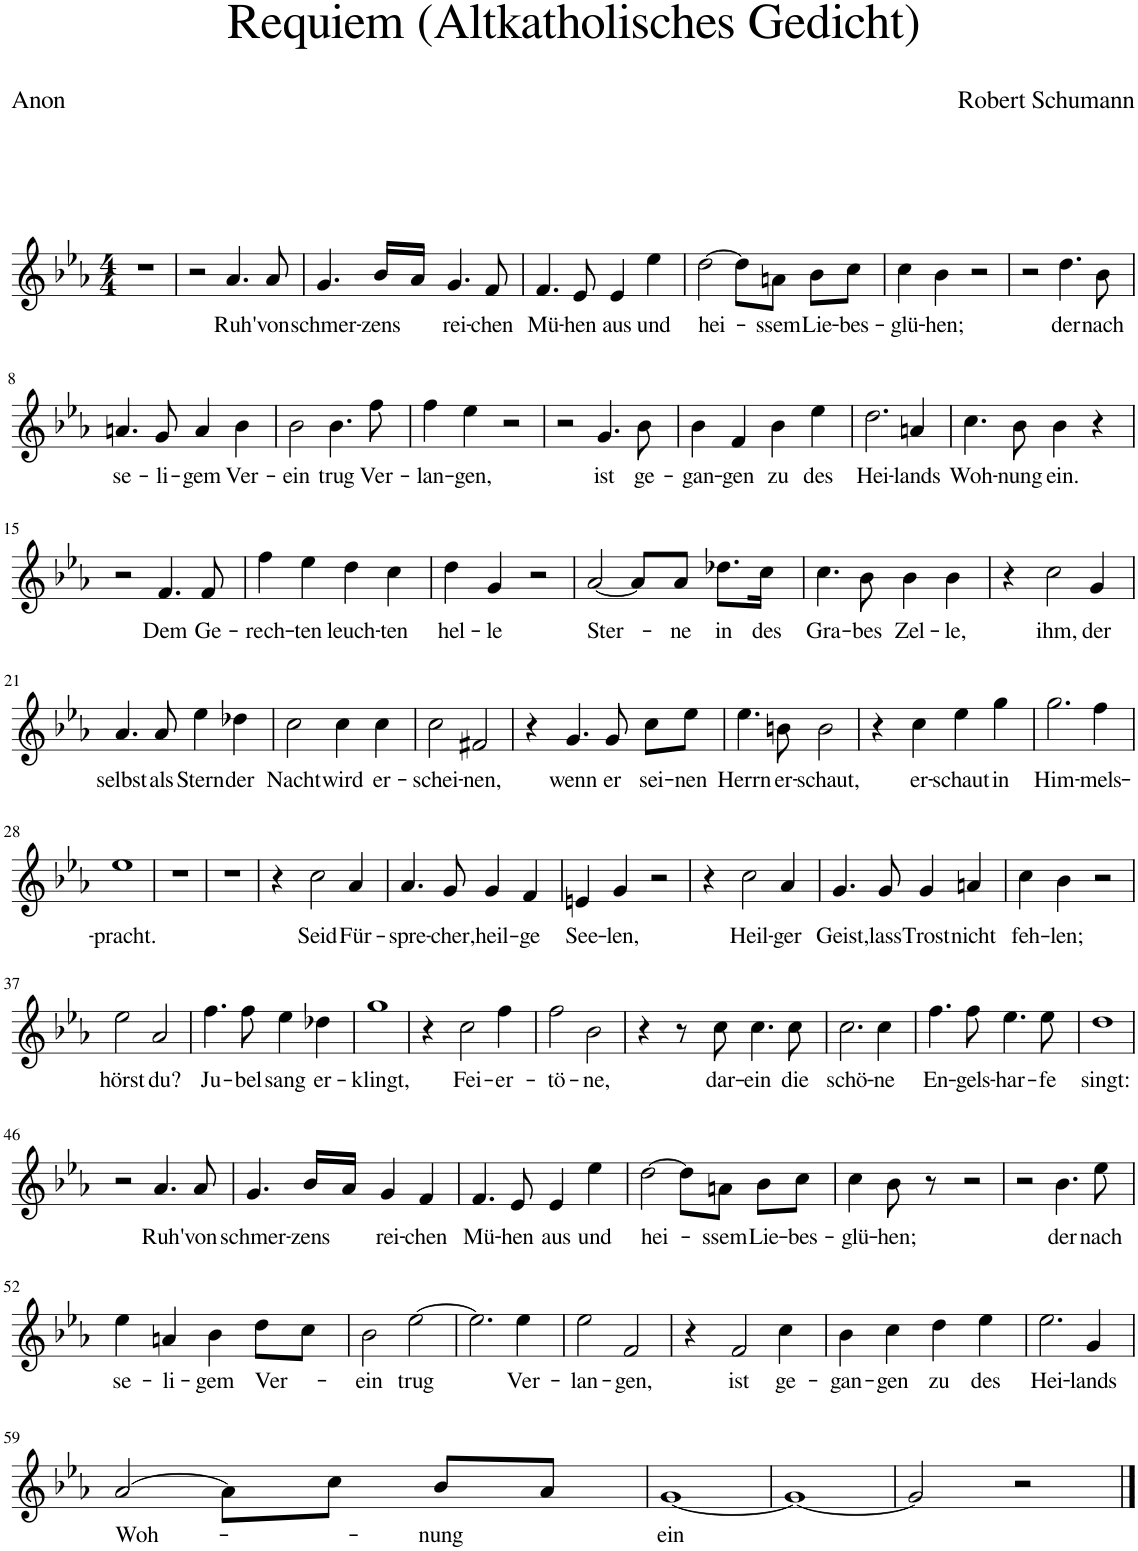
**kern	**text
*part1	*part1
*staff1	*staff1
*I"Piano	*
*I'Pno	*
*clefG2	*
*k[b-e-a-]	*
*M4/4	*
=1	=1
1r	.
=2	=2
2r	.
!	!LO:LY:b
4.a-/	Ruh'
!	!LO:LY:b
8a-/	von
=3	=3
!	!LO:LY:b
4.g/	schmer-
!	!LO:LY:b
16b-/LL	-zens
16a-/JJ	.
!	!LO:LY:b
4.g/	rei-
!	!LO:LY:b
8f/	-chen
=4	=4
!	!LO:LY:b
4.f/	Mü-
!	!LO:LY:b
8e-/	-hen
!	!LO:LY:b
4e-/	aus
!	!LO:LY:b
4ee-\	und
=5	=5
!	!LO:LY:b
[2dd\	hei-
8dd\L]	.
!	!LO:LY:b
8an\J	-ssem
!	!LO:LY:b
8b-\L	Lie-
!	!LO:LY:b
8cc\J	-bes-
=6	=6
!	!LO:LY:b
4cc\	-glü-
!	!LO:LY:b
4b-\	-hen;
2r	.
=7	=7
2r	.
!	!LO:LY:b
4.dd\	der
!	!LO:LY:b
8b-\	nach
!!LO:LB:g=z
=8	=8
!	!LO:LY:b
4.an/	se-
!	!LO:LY:b
8g/	-li-
!	!LO:LY:b
4a/	-gem
!	!LO:LY:b
4b-\	Ver-
=9	=9
!	!LO:LY:b
2b-\	-ein
!	!LO:LY:b
4.b-\	trug
!	!LO:LY:b
8ff\	Ver-
=10	=10
!	!LO:LY:b
4ff\	-lan-
!	!LO:LY:b
4ee-\	-gen,
2r	.
=11	=11
2r	.
!	!LO:LY:b
4.g/	ist
!	!LO:LY:b
8b-\	ge-
=12	=12
!	!LO:LY:b
4b-\	-gan-
!	!LO:LY:b
4f/	-gen
!	!LO:LY:b
4b-\	zu
!	!LO:LY:b
4ee-\	des
=13	=13
!	!LO:LY:b
2.dd\	Hei-
!	!LO:LY:b
4an/	-lands
=14	=14
!	!LO:LY:b
4.cc\	Woh-
!	!LO:LY:b
8b-\	-nung
!	!LO:LY:b
4b-\	ein.
4r	.
!!LO:LB:g=z
=15	=15
2r	.
!	!LO:LY:b
4.f/	Dem
!	!LO:LY:b
8f/	Ge-
=16	=16
!	!LO:LY:b
4ff\	-rech-
!	!LO:LY:b
4ee-\	-ten
!	!LO:LY:b
4dd\	leuch-
!	!LO:LY:b
4cc\	-ten
=17	=17
!	!LO:LY:b
4dd\	hel-
!	!LO:LY:b
4g/	-le
2r	.
=18	=18
!	!LO:LY:b
[2a-/	Ster-
8a-/L]	.
!	!LO:LY:b
8a-/J	-ne
!	!LO:LY:b
8.dd-X\L	in
!	!LO:LY:b
16cc\Jk	des
=19	=19
!	!LO:LY:b
4.cc\	Gra-
!	!LO:LY:b
8b-\	-bes
!	!LO:LY:b
4b-\	Zel-
!	!LO:LY:b
4b-\	-le,
=20	=20
4r	.
!	!LO:LY:b
2cc\	ihm,
!	!LO:LY:b
4g/	der
!!LO:LB:g=z
=21	=21
!	!LO:LY:b
4.a-/	selbst
!	!LO:LY:b
8a-/	als
!	!LO:LY:b
4ee-\	Stern
!	!LO:LY:b
4dd-X\	der
=22	=22
!	!LO:LY:b
2cc\	Nacht
!	!LO:LY:b
4cc\	wird
!	!LO:LY:b
4cc\	er-
=23	=23
!	!LO:LY:b
2cc\	-schei-
!	!LO:LY:b
2f#X/	-nen,
=24	=24
4r	.
!	!LO:LY:b
4.g/	wenn
!	!LO:LY:b
8g/	er
!	!LO:LY:b
8cc\L	sei-
!	!LO:LY:b
8ee-\J	-nen
=25	=25
!	!LO:LY:b
4.ee-\	Herrn
!	!LO:LY:b
8bn\	er-
!	!LO:LY:b
2b\	-schaut,
=26	=26
4r	.
!	!LO:LY:b
4cc\	er-
!	!LO:LY:b
4ee-\	-schaut
!	!LO:LY:b
4gg\	in
=27	=27
!	!LO:LY:b
2.gg\	Him-
!	!LO:LY:b
4ff\	-mels-
!!LO:LB:g=z
=28	=28
!	!LO:LY:b
1ee-	-pracht.
=29	=29
1r	.
=30	=30
1r	.
=31	=31
4r	.
!	!LO:LY:b
2cc\	Seid
!	!LO:LY:b
4a-/	Für-
=32	=32
!	!LO:LY:b
4.a-/	-spre-
!	!LO:LY:b
8g/	-cher,
!	!LO:LY:b
4g/	heil-
!	!LO:LY:b
4f/	-ge
=33	=33
!	!LO:LY:b
4en/	See-
!	!LO:LY:b
4g/	-len,
2r	.
=34	=34
4r	.
!	!LO:LY:b
2cc\	Heil-
!	!LO:LY:b
4a-/	-ger
=35	=35
!	!LO:LY:b
4.g/	Geist,
!	!LO:LY:b
8g/	lass
!	!LO:LY:b
4g/	Trost
!	!LO:LY:b
4an/	nicht
=36	=36
!	!LO:LY:b
4cc\	feh-
!	!LO:LY:b
4b-\	-len;
2r	.
!!LO:LB:g=z
=37	=37
!	!LO:LY:b
2ee-\	hörst
!	!LO:LY:b
2a-/	du?
=38	=38
!	!LO:LY:b
4.ff\	Ju-
!	!LO:LY:b
8ff\	bel
!	!LO:LY:b
4ee-\	sang
!	!LO:LY:b
4dd-X\	er-
=39	=39
!	!LO:LY:b
1gg	-klingt,
=40	=40
4r	.
!	!LO:LY:b
2cc\	Fei-
!	!LO:LY:b
4ff\	-er-
=41	=41
!	!LO:LY:b
2ff\	-tö-
!	!LO:LY:b
2b-\	-ne,
=42	=42
4r	.
8r	.
!	!LO:LY:b
8cc\	dar-
!	!LO:LY:b
4.cc\	-ein
!	!LO:LY:b
8cc\	die
=43	=43
!	!LO:LY:b
2.cc\	schö-
!	!LO:LY:b
4cc\	-ne
=44	=44
!	!LO:LY:b
4.ff\	En-
!	!LO:LY:b
8ff\	-gels-
!	!LO:LY:b
4.ee-\	-har-
!	!LO:LY:b
8ee-\	-fe
=45	=45
!	!LO:LY:b
1dd	singt:
!!LO:LB:g=z
=46	=46
2r	.
!	!LO:LY:b
4.a-/	Ruh'
!	!LO:LY:b
8a-/	von
=47	=47
!	!LO:LY:b
4.g/	schmer-
!	!LO:LY:b
16b-/LL	zens
16a-/JJ	.
!	!LO:LY:b
4g/	rei-
!	!LO:LY:b
4f/	-chen
=48	=48
!	!LO:LY:b
4.f/	Mü-
!	!LO:LY:b
8e-/	-hen
!	!LO:LY:b
4e-/	aus
!	!LO:LY:b
4ee-\	und
=49	=49
!	!LO:LY:b
[2dd\	hei-
8dd\L]	.
!	!LO:LY:b
8an\J	-ssem
!	!LO:LY:b
8b-\L	Lie-
!	!LO:LY:b
8cc\J	-bes-
=50	=50
!	!LO:LY:b
4cc\	-glü-
!	!LO:LY:b
8b-\	-hen;
8r	.
2r	.
=51	=51
2r	.
!	!LO:LY:b
4.b-\	der
!	!LO:LY:b
8ee-\	nach
!!LO:LB:g=z
=52	=52
!	!LO:LY:b
4ee-\	se-
!	!LO:LY:b
4an/	-li-
!	!LO:LY:b
4b-\	-gem
!	!LO:LY:b
8dd\L	Ver-
8cc\J	.
=53	=53
!	!LO:LY:b
2b-\	-ein
!	!LO:LY:b
[2ee-\	trug
=54	=54
2.ee-\]	.
!	!LO:LY:b
4ee-\	Ver-
=55	=55
!	!LO:LY:b
2ee-\	-lan-
!	!LO:LY:b
2f/	-gen,
=56	=56
4r	.
!	!LO:LY:b
2f/	ist
!	!LO:LY:b
4cc\	ge-
=57	=57
!	!LO:LY:b
4b-\	-gan-
!	!LO:LY:b
4cc\	-gen
!	!LO:LY:b
4dd\	zu
!	!LO:LY:b
4ee-\	des
=58	=58
!	!LO:LY:b
2.ee-\	Hei-
!	!LO:LY:b
4g/	-lands
!!LO:LB:g=z
=59	=59
!	!LO:LY:b
[2a-/	Woh-
8a-\L]	.
8cc\J	.
!	!LO:LY:b
8b-/L	-nung
8a-/J	.
=60	=60
!	!LO:LY:b
[1g	ein
=61	=61
1g_	.
=62	=62
2g/]	.
2r	.
==	==
*-	*-
